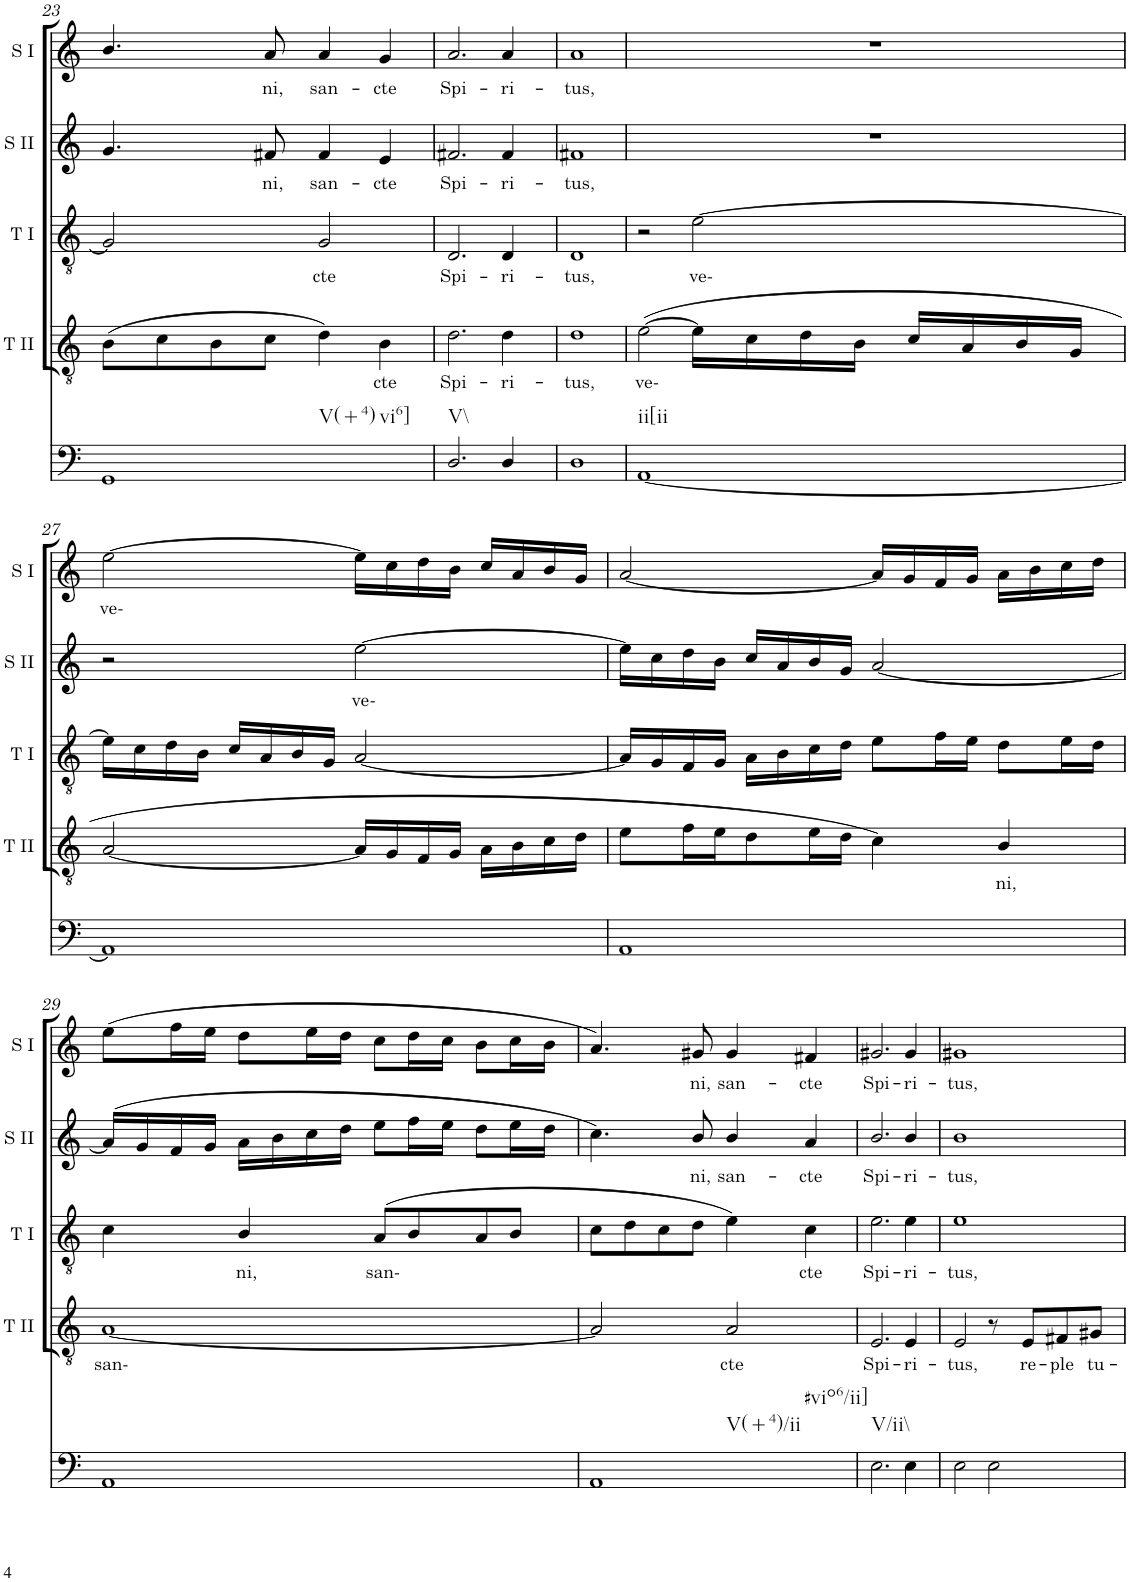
**kern	**kern	**text	**kern	**text	**kern	**text	**kern	**text
*part5	*part4	*part4	*part3	*part3	*part2	*part2	*part1	*part1
*staff5	*staff4	*staff4	*staff3	*staff3	*staff2	*staff2	*staff1	*staff1
*I"Continuo	*I"Tenor II	*	*I"Tenor I	*	*I"Soprano II	*	*I"Soprano I	*
*	*I'T II	*	*I'T I	*	*I'S II	*	*I'S I	*
!!LO:PB:g=z
*clefG2	*clefG2	*	*clefF4	*	*clefG2	*	*clefG2	*
*k[]	*k[]	*	*k[]	*	*k[]	*	*k[]	*
*	*	*	*M4/4	*	*M4/4	*	*M4/4	*
=23	=23	=23	=23	=23	=23	=23	=23	=23
!LO:TX:b:t=V(+4)	!	!	!	!	!	!	!	!
!LO:TX:b:t=vi6]	!	!	!	!	!	!	!	!
1GG	(8B\L	.	2G/]	.	4.g/	.	4.b/	.
.	8c\	.	.	.	.	.	.	.
.	8B\	.	.	.	.	.	.	.
!	!	!	!	!	!	!LO:LY:b	!	!LO:LY:b
.	8c\J	.	.	.	8f#X/	ni,	8a/	ni,
!	!	!	!	!LO:LY:b	!	!LO:LY:b	!	!LO:LY:b
.	4d\)	.	2G/	cte	4f#/	san-	4a/	san-
!	!	!LO:LY:b	!	!	!	!LO:LY:b	!	!LO:LY:b
.	4B\	cte	.	.	4e/	cte	4g/	cte
=24	=24	=24	=24	=24	=24	=24	=24	=24
!LO:TX:b:t=V\\	!	!	!	!	!	!	!	!
!	!	!LO:LY:b	!	!LO:LY:b	!	!LO:LY:b	!	!LO:LY:b
2.D/	2.d\	Spi-	2.D/	Spi-	2.f#X/	Spi-	2.a/	Spi-
!	!	!LO:LY:b	!	!LO:LY:b	!	!LO:LY:b	!	!LO:LY:b
4D/	4d\	ri-	4D/	ri-	4f#/	ri-	4a/	ri-
=25	=25	=25	=25	=25	=25	=25	=25	=25
!	!	!LO:LY:b	!	!LO:LY:b	!	!LO:LY:b	!	!LO:LY:b
1D	1d	tus,	1D	tus,	1f#X	tus,	1a	tus,
=26	=26	=26	=26	=26	=26	=26	=26	=26
!LO:TX:b:t=ii[ii	!	!	!	!	!	!	!	!
!	!	!LO:LY:b	!	!	!	!	!	!
[1AA	([2e\	ve-	2r	.	1r	.	1r	.
!	!	!	!	!LO:LY:b	!	!	!	!
.	16e\LL]	.	[2e\	ve-	.	.	.	.
.	16c\	.	.	.	.	.	.	.
.	16d\	.	.	.	.	.	.	.
.	16B\JJ	.	.	.	.	.	.	.
.	16c/LL	.	.	.	.	.	.	.
.	16A/	.	.	.	.	.	.	.
.	16B/	.	.	.	.	.	.	.
.	16G/JJ	.	.	.	.	.	.	.
!!LO:LB:g=z
=27	=27	=27	=27	=27	=27	=27	=27	=27
!	!	!	!	!	!	!	!	!LO:LY:b
1AA]	[2A/	.	16e\LL]	.	2r	.	[2ee\	ve-
.	.	.	16c\	.	.	.	.	.
.	.	.	16d\	.	.	.	.	.
.	.	.	16B\JJ	.	.	.	.	.
.	.	.	16c/LL	.	.	.	.	.
.	.	.	16A/	.	.	.	.	.
.	.	.	16B/	.	.	.	.	.
.	.	.	16G/JJ	.	.	.	.	.
!	!	!	!	!	!	!LO:LY:b	!	!
.	16A/LL]	.	[2A/	.	[2ee\	ve-	16ee\LL]	.
.	16G/	.	.	.	.	.	16cc\	.
.	16F/	.	.	.	.	.	16dd\	.
.	16G/JJ	.	.	.	.	.	16b\JJ	.
.	16A\LL	.	.	.	.	.	16cc/LL	.
.	16B\	.	.	.	.	.	16a/	.
.	16c\	.	.	.	.	.	16b/	.
.	16d\JJ	.	.	.	.	.	16g/JJ	.
=28	=28	=28	=28	=28	=28	=28	=28	=28
1AA	8e\L	.	16A/LL]	.	16ee\LL]	.	[2a/	.
.	.	.	16G/	.	16cc\	.	.	.
.	16f\L	.	16F/	.	16dd\	.	.	.
.	16e\J	.	16G/JJ	.	16b\JJ	.	.	.
.	8d\	.	16A\LL	.	16cc/LL	.	.	.
.	.	.	16B\	.	16a/	.	.	.
.	16e\L	.	16c\	.	16b/	.	.	.
.	16d\JJ	.	16d\JJ	.	16g/JJ	.	.	.
.	4c\)	.	8e\L	.	[2a/	.	16a/LL]	.
.	.	.	.	.	.	.	16g/	.
.	.	.	16f\L	.	.	.	16f/	.
.	.	.	16e\JJ	.	.	.	16g/JJ	.
!	!	!LO:LY:b	!	!	!	!	!	!
.	4B/	ni,	8d\L	.	.	.	16a\LL	.
.	.	.	.	.	.	.	16b\	.
.	.	.	16e\L	.	.	.	16cc\	.
.	.	.	16d\JJ	.	.	.	16dd\JJ	.
!!LO:LB:g=z
=29	=29	=29	=29	=29	=29	=29	=29	=29
!	!	!LO:LY:b	!	!	!	!	!	!
1AA	[1A	san-	4c\	.	(16a/LL]	.	(8ee\L	.
.	.	.	.	.	16g/	.	.	.
.	.	.	.	.	16f/	.	16ff\L	.
.	.	.	.	.	16g/JJ	.	16ee\JJ	.
!	!	!	!	!LO:LY:b	!	!	!	!
.	.	.	4B/	ni,	16a\LL	.	8dd\L	.
.	.	.	.	.	16b\	.	.	.
.	.	.	.	.	16cc\	.	16ee\L	.
.	.	.	.	.	16dd\JJ	.	16dd\JJ	.
!	!	!	!	!LO:LY:b	!	!	!	!
.	.	.	(8A/L	san-	8ee\L	.	8cc\L	.
.	.	.	8B/	.	16ff\L	.	16dd\L	.
.	.	.	.	.	16ee\JJ	.	16cc\JJ	.
.	.	.	8A/	.	8dd\L	.	8b\L	.
.	.	.	8B/J	.	16ee\L	.	16cc\L	.
.	.	.	.	.	16dd\JJ	.	16b\JJ	.
=30	=30	=30	=30	=30	=30	=30	=30	=30
!LO:TX:b:t=V(+4)/ii	!	!	!	!	!	!	!	!
!LO:TX:b:t=#vio6/ii]	!	!	!	!	!	!	!	!
1AA	2A/]	.	8c\L	.	4.cc\)	.	4.a/)	.
.	.	.	8d\	.	.	.	.	.
.	.	.	8c\	.	.	.	.	.
!	!	!	!	!	!	!LO:LY:b	!	!LO:LY:b
.	.	.	8d\J	.	8b/	ni,	8g#X/	ni,
!	!	!LO:LY:b	!	!	!	!LO:LY:b	!	!LO:LY:b
.	2A/	cte	4e\)	.	4b/	san-	4g#/	san-
!	!	!	!	!LO:LY:b	!	!LO:LY:b	!	!LO:LY:b
.	.	.	4c\	cte	4a/	cte	4f#X/	cte
=31	=31	=31	=31	=31	=31	=31	=31	=31
!LO:TX:b:t=V/ii\\	!	!	!	!	!	!	!	!
!	!	!LO:LY:b	!	!LO:LY:b	!	!LO:LY:b	!	!LO:LY:b
2.E\	2.E/	Spi-	2.e\	Spi-	2.b/	Spi-	2.g#X/	Spi-
!	!	!LO:LY:b	!	!LO:LY:b	!	!LO:LY:b	!	!LO:LY:b
4E\	4E/	ri-	4e\	ri-	4b/	ri-	4g#/	ri-
=32	=32	=32	=32	=32	=32	=32	=32	=32
!	!	!LO:LY:b	!	!LO:LY:b	!	!LO:LY:b	!	!LO:LY:b
2E\	2E/	tus,	1e	tus,	1b	tus,	1g#X	tus,
2E\	8r	.	.	.	.	.	.	.
!	!	!LO:LY:b	!	!	!	!	!	!
.	8E/L	re-	.	.	.	.	.	.
!	!	!LO:LY:b	!	!	!	!	!	!
.	8F#X/	ple	.	.	.	.	.	.
!	!	!LO:LY:b	!	!	!	!	!	!
.	8G#X/J	tu-	.	.	.	.	.	.
=	=	=	=	=	=	=	=	=
*-	*-	*-	*-	*-	*-	*-	*-	*-
